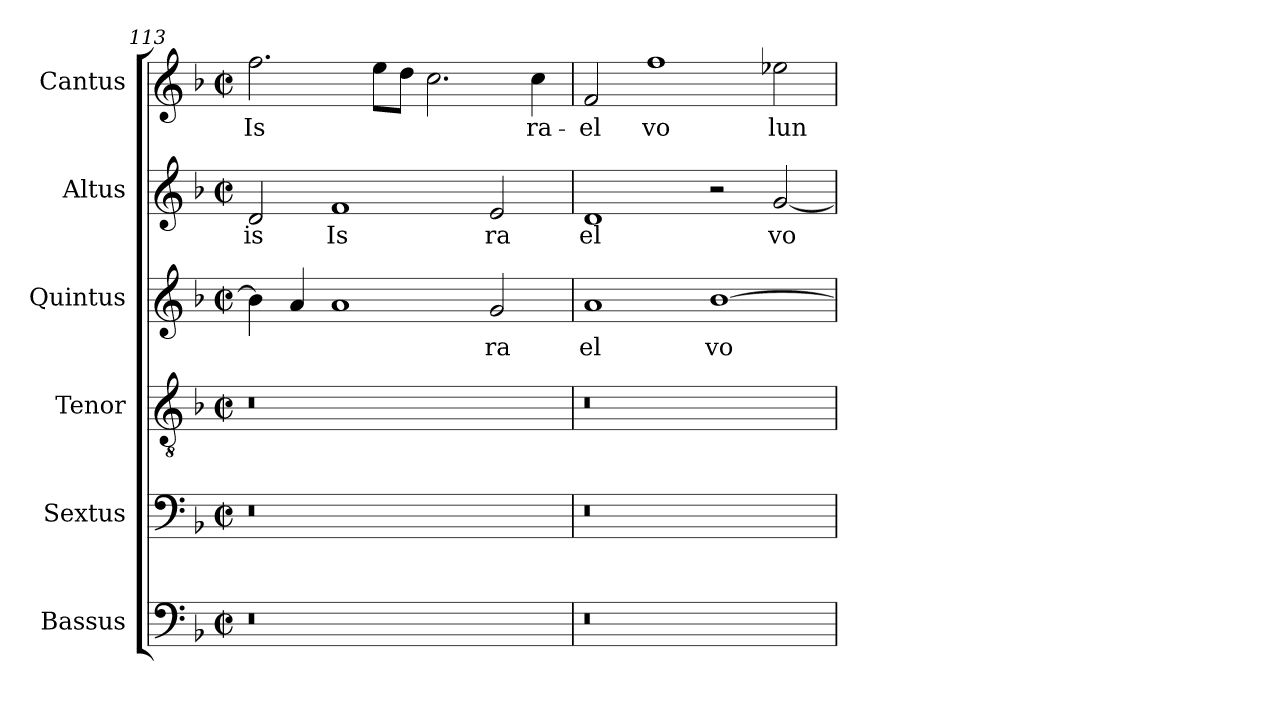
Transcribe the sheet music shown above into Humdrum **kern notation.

**kern	**kern	**kern	**kern	**text	**kern	**text	**kern	**text
*part6	*part5	*part4	*part3	*part3	*part2	*part2	*part1	*part1
*staff6	*staff5	*staff4	*staff3	*staff3	*staff2	*staff2	*staff1	*staff1
*I"Bassus	*I"Sextus	*I"Tenor	*I"Quintus	*	*I"Altus	*	*I"Cantus	*
*I'Bassus	*I'Sextus	*I'Tenor	*I'Quintus	*	*I'Altus	*	*I'Cantus	*
*clefF4	*clefF4	*clefGv2	*clefG2	*	*clefG2	*	*clefG2	*
*k[b-]	*k[b-]	*k[b-]	*k[b-]	*	*k[b-]	*	*k[b-]	*
*F:	*F:	*F:	*F:	*	*F:	*	*F:	*
*M2/2	*M2/2	*M2/2	*M2/2	*	*M2/2	*	*M2/2	*
*met(c|)	*met(c|)	*met(c|)	*met(c|)	*	*met(c|)	*	*met(c|)	*
=113	=113	=113	=113	=113	=113	=113	=113	=113
!	!	!	!	!LO:LY:b:cj	!	!LO:LY:b:cj	!	!LO:LY:b:cj
0r	0r	0r	4b-\]	.	2d/	is	2.ff\	Is-
!	!	!	!	!LO:LY:b:cj	!	!	!	!
.	.	.	4a/	.	.	.	.	.
!	!	!	!	!LO:LY:b:cj	!	!LO:LY:b:cj	!	!
.	.	.	1a	.	1f	Is	.	.
!	!	!	!	!	!	!	!	!LO:LY:b:cj
.	.	.	.	.	.	.	8ee\L	--
!	!	!	!	!	!	!	!	!LO:LY:b:cj
.	.	.	.	.	.	.	8dd\J	--
!	!	!	!	!	!	!	!	!LO:LY:b:cj
.	.	.	.	.	.	.	2.cc\	--
!	!	!	!	!LO:LY:b:cj	!	!LO:LY:b:cj	!	!
.	.	.	2g/	ra	2e/	ra	.	.
!	!	!	!	!	!	!	!	!LO:LY:b:cj
.	.	.	.	.	.	.	4cc\	-ra-
!!LO:LB:g=z
=114	=114	=114	=114	=114	=114	=114	=114	=114
!	!	!	!	!LO:LY:b:cj	!	!LO:LY:b:cj	!	!LO:LY:b:cj
0r	0r	0r	1a	el	1d	el	2f/	-el
!	!	!	!	!	!	!	!	!LO:LY:b:cj
.	.	.	.	.	.	.	1ff	vo
!	!	!	!	!LO:LY:b:cj	!	!	!	!
.	.	.	[>1b-	vo-	2r	.	.	.
!	!	!	!	!	!	!LO:LY:b:cj	!	!LO:LY:b:cj
.	.	.	.	.	[<2g/	vo	2ee-X\	lun
=	=	=	=	=	=	=	=	=
*-	*-	*-	*-	*-	*-	*-	*-	*-
